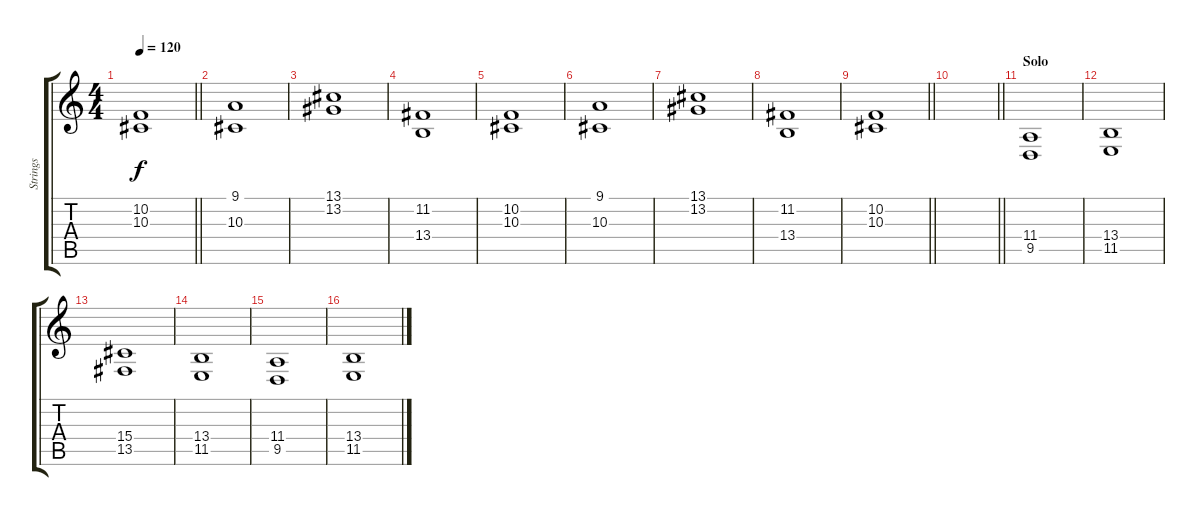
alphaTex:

\track ("Strings" "Strings") {instrument pad2warm}
\staff {score tabs}
\tuning (C4 G3 Eb3 Bb2 F2 C2) {hide}
\ts (4 4)
\tempo 120
\clef g2
\barLineRight lightlight
\ks c
(10.2 10.3).1{dy f} |
(9.1 10.3).1{instrument stringensemble1} |
(13.1 13.2).1 |
(11.2 13.4).1 |
(10.2 10.3).1 |
(9.1 10.3).1 |
(13.1 13.2).1 |
(11.2 13.4).1 |
\barLineRight lightlight
(10.2 10.3).1 |
\barLineRight lightlight
|
\section ("" "Solo")
(11.4 9.5).1{volume 6 instrument pad2warm} |
(13.4 11.5).1 |
(15.4 13.5).1 |
(13.4 11.5).1 |
(11.4 9.5).1 |
(13.4 11.5).1
